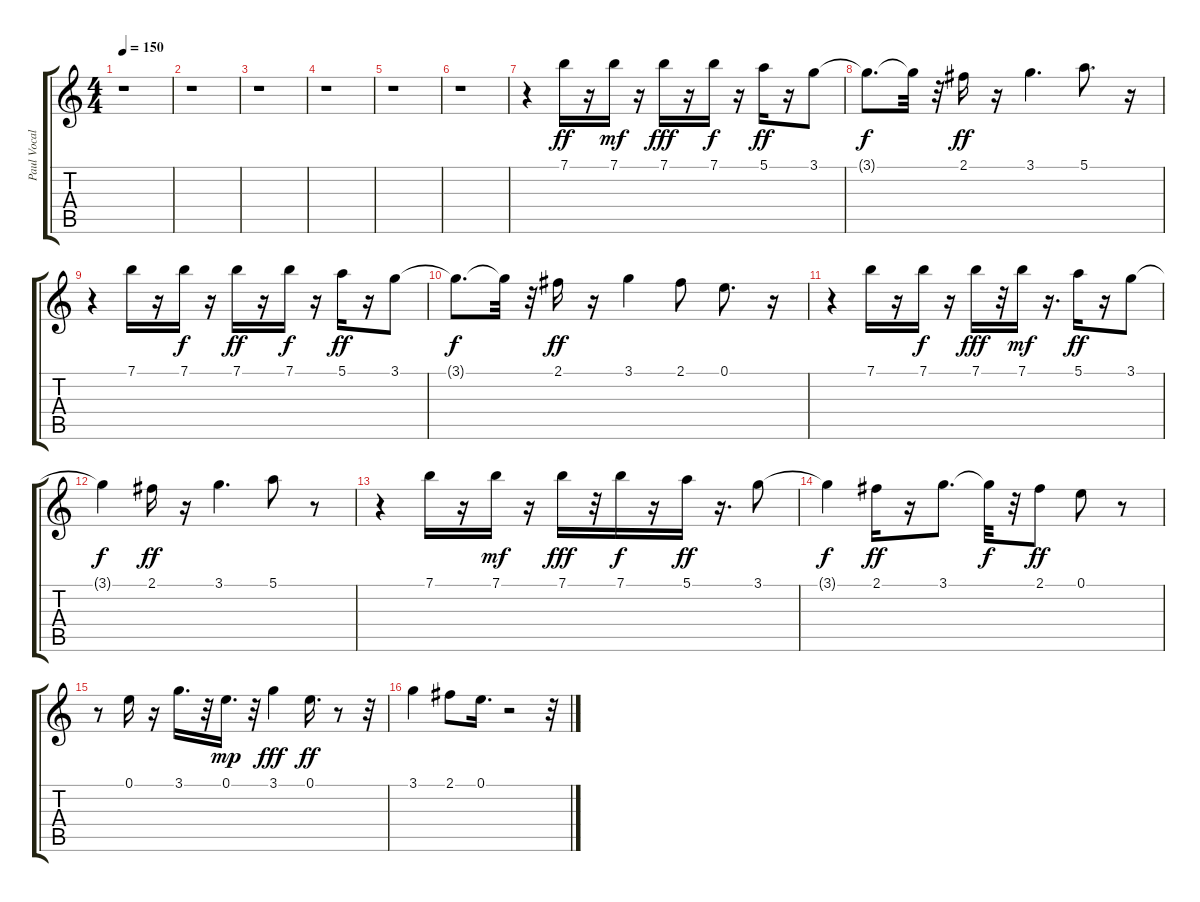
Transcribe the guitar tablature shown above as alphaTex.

\track ("Paul Vocals" "Paul Vocal") {instrument electricguitarjazz}
\staff {score tabs}
\tuning (E4 B3 G3 D3 A2 E2) {hide}
\ts (4 4)
\tempo 150
\clef g2
\ks c
r.1{dy ff} |
r.1 |
r.1 |
r.1 |
r.1 |
r.1 |
r.4 7.1.16 r.16 7.1.16{dy mf} r.16 7.1.16{dy fff} r.16 7.1.16{dy f} r.16 5.1.16{dy ff} r.16 3.1.8 |
3.1{t}.8{d dy f} 3.1{t}.32 r.32 2.1.16{dy ff} r.16 3.1.4{d} 5.1.8{d} r.16 |
r.4 7.1.16 r.16 7.1.16{dy f} r.16 7.1.16{dy ff} r.16 7.1.16{dy f} r.16 5.1.16{dy ff} r.16 3.1.8 |
3.1{t}.8{d dy f} 3.1{t}.32 r.32 2.1.16{dy ff} r.16 3.1.4 2.1.8 0.1.8{d} r.16 |
r.4 7.1.16 r.16 7.1.16{dy f} r.16 7.1.16{dy fff} r.32 7.1.16{dy mf} r.16{d} 5.1.16{dy ff} r.16 3.1.8 |
3.1{t}.4{dy f} 2.1.16{dy ff} r.16 3.1.4{d} 5.1.8 r.8 |
r.4 7.1.16 r.16 7.1.16{dy mf} r.16 7.1.16{dy fff} r.32 7.1.16{dy f} r.16 5.1.16{dy ff} r.16{d} 3.1.8 |
3.1{t}.4{dy f} 2.1.16{dy ff} r.16 3.1.8{d} 3.1{t}.32{dy f} r.32 2.1.8{dy ff} 0.1.8 r.8 |
r.8 0.1.16 r.16 3.1.16{d} r.32 0.1.16{d dy mp} r.32 3.1.4{dy fff} 0.1.16{d dy ff} r.8 r.32 |
3.1.4 2.1.8 0.1.16{d} r.2 r.32
